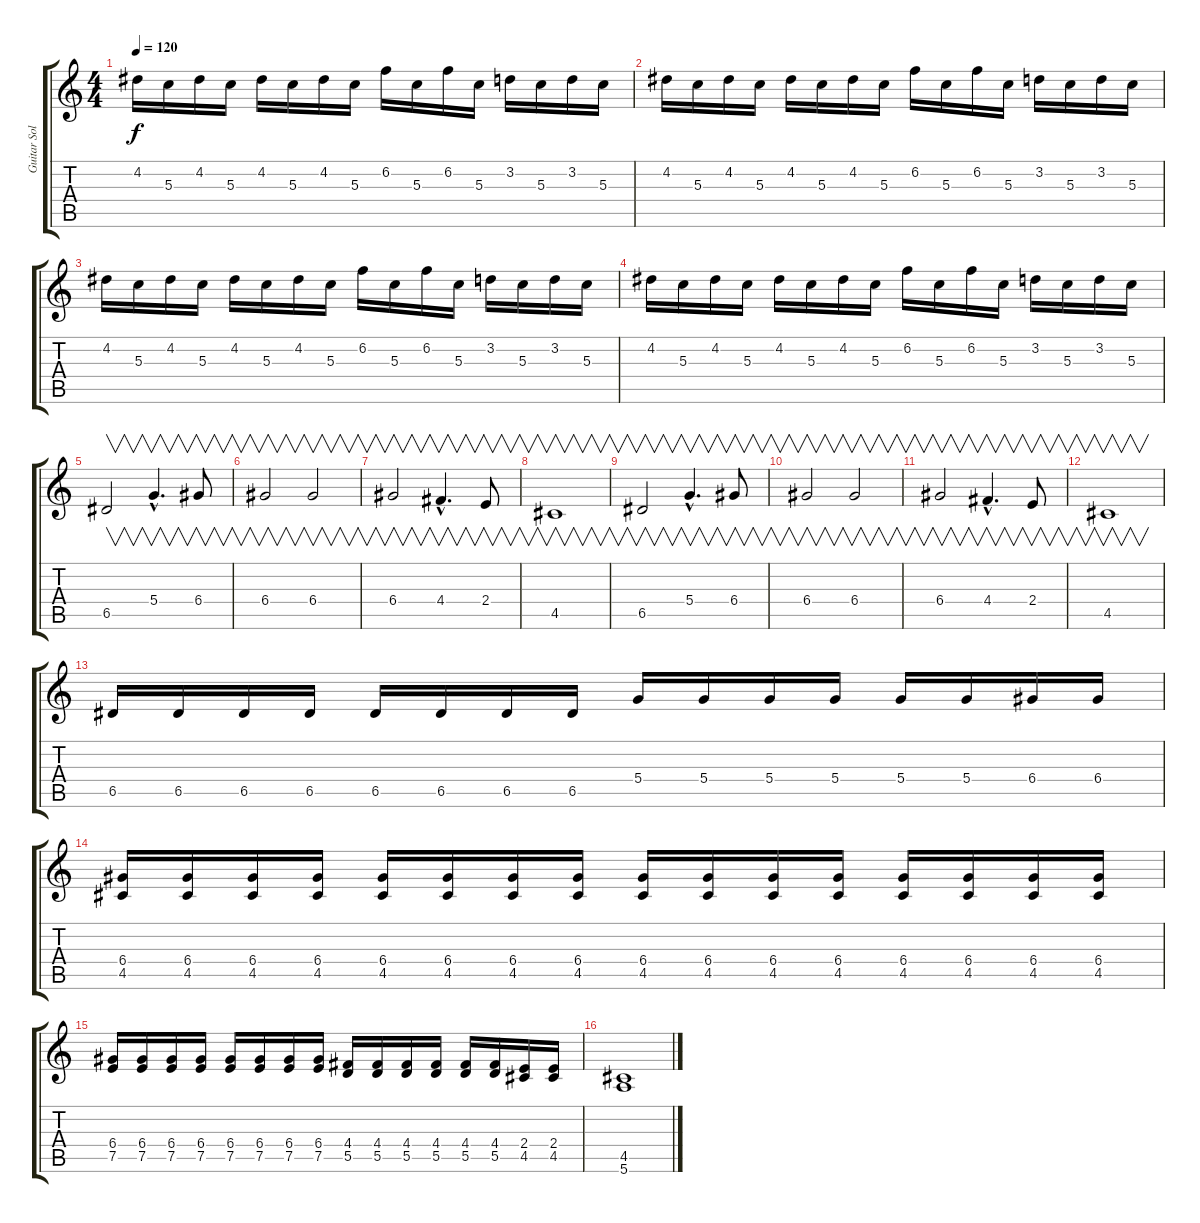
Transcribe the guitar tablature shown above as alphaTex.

\track ("Guitar Solo" "Guitar Sol") {instrument overdrivenguitar}
\staff {score tabs}
\tuning (E4 B3 G3 D3 A2 E2) {hide}
\ts (4 4)
\tempo 120
\clef g2
\ks c
4.2.16{dy f} 5.3.16 4.2.16 5.3.16 4.2.16 5.3.16 4.2.16 5.3.16 6.2.16 5.3.16 6.2.16 5.3.16 3.2.16 5.3.16 3.2.16 5.3.16 |
4.2.16 5.3.16 4.2.16 5.3.16 4.2.16 5.3.16 4.2.16 5.3.16 6.2.16 5.3.16 6.2.16 5.3.16 3.2.16 5.3.16 3.2.16 5.3.16 |
4.2.16 5.3.16 4.2.16 5.3.16 4.2.16 5.3.16 4.2.16 5.3.16 6.2.16 5.3.16 6.2.16 5.3.16 3.2.16 5.3.16 3.2.16 5.3.16 |
4.2.16 5.3.16 4.2.16 5.3.16 4.2.16 5.3.16 4.2.16 5.3.16 6.2.16 5.3.16 6.2.16 5.3.16 3.2.16 5.3.16 3.2.16 5.3.16 |
6.5.2{v} 5.4{hac}.4{v d} 6.4.8{v} |
6.4.2{v} 6.4.2{v} |
6.4.2{v} 4.4{hac}.4{v d} 2.4.8{v} |
4.5.1{v} |
6.5.2{v} 5.4{hac}.4{v d} 6.4.8{v} |
6.4.2{v} 6.4.2{v} |
6.4.2{v} 4.4{hac}.4{v d} 2.4.8{v} |
4.5.1{v} |
6.5.16 6.5.16 6.5.16 6.5.16 6.5.16 6.5.16 6.5.16 6.5.16 5.4.16 5.4.16 5.4.16 5.4.16 5.4.16 5.4.16 6.4.16 6.4.16 |
(6.4 4.5).16 (6.4 4.5).16 (6.4 4.5).16 (6.4 4.5).16 (6.4 4.5).16 (6.4 4.5).16 (6.4 4.5).16 (6.4 4.5).16 (6.4 4.5).16 (6.4 4.5).16 (6.4 4.5).16 (6.4 4.5).16 (6.4 4.5).16 (6.4 4.5).16 (6.4 4.5).16 (6.4 4.5).16 |
(6.4 7.5).16 (6.4 7.5).16 (6.4 7.5).16 (6.4 7.5).16 (6.4 7.5).16 (6.4 7.5).16 (6.4 7.5).16 (6.4 7.5).16 (4.4 5.5).16 (4.4 5.5).16 (4.4 5.5).16 (4.4 5.5).16 (4.4 5.5).16 (4.4 5.5).16 (2.4 4.5).16 (2.4 4.5).16 |
(4.5 5.6).1
